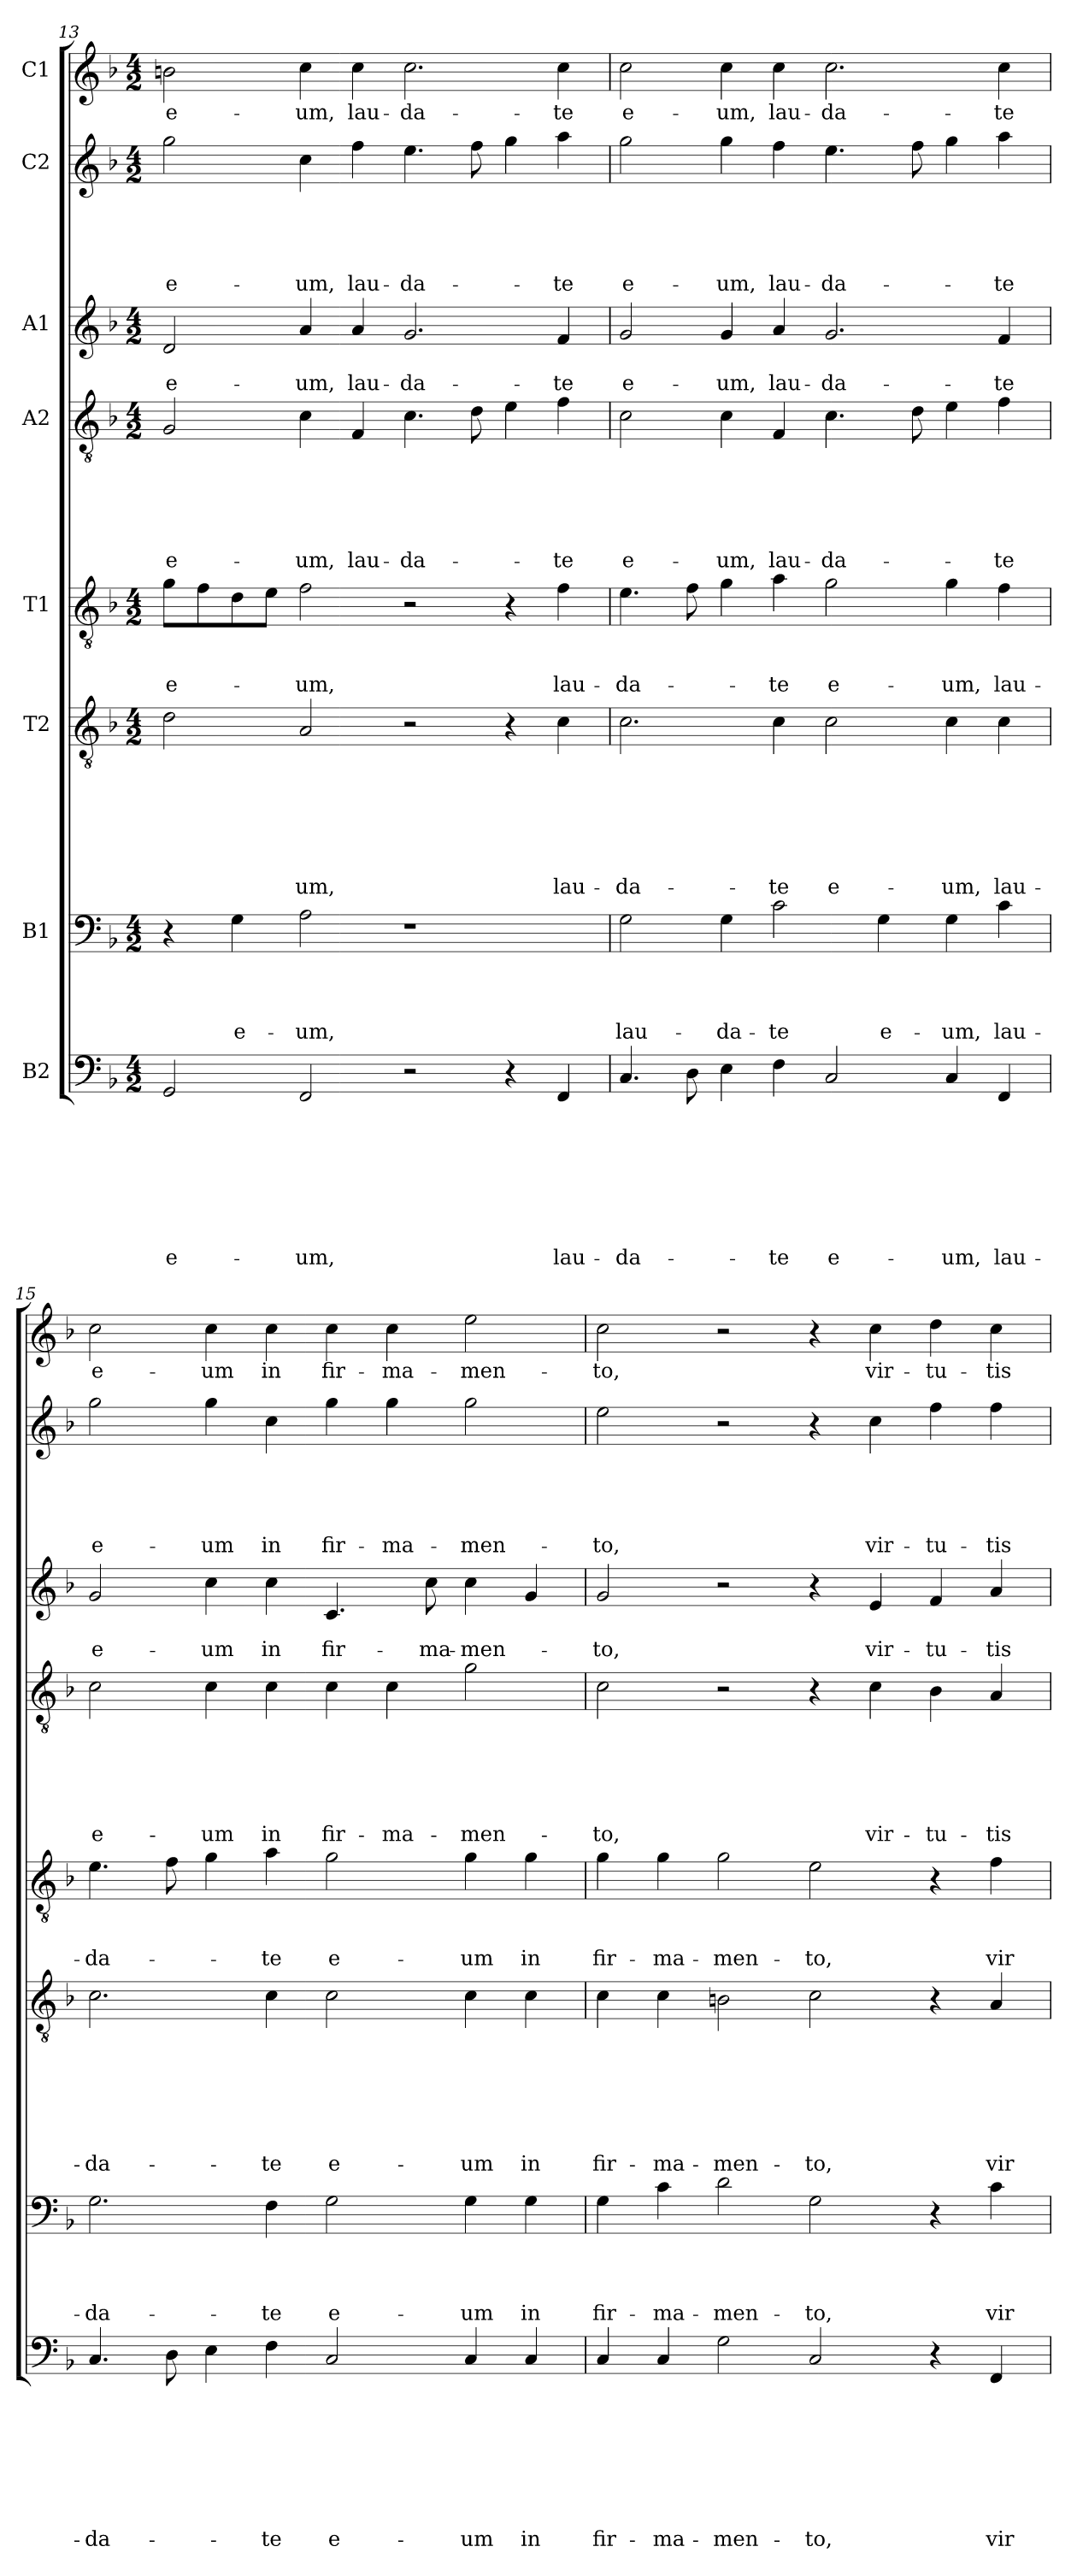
**kern	**text	**text	**text	**text	**text	**text	**text	**text	**kern	**text	**text	**text	**text	**kern	**text	**text	**text	**text	**text	**text	**text	**kern	**text	**text	**text	**kern	**text	**text	**text	**text	**text	**text	**kern	**text	**text	**kern	**text	**text	**text	**text	**text	**kern	**text
*part8	*part8	*part8	*part8	*part8	*part8	*part8	*part8	*part8	*part7	*part7	*part7	*part7	*part7	*part6	*part6	*part6	*part6	*part6	*part6	*part6	*part6	*part5	*part5	*part5	*part5	*part4	*part4	*part4	*part4	*part4	*part4	*part4	*part3	*part3	*part3	*part2	*part2	*part2	*part2	*part2	*part2	*part1	*part1
*staff8	*staff8	*staff8	*staff8	*staff8	*staff8	*staff8	*staff8	*staff8	*staff7	*staff7	*staff7	*staff7	*staff7	*staff6	*staff6	*staff6	*staff6	*staff6	*staff6	*staff6	*staff6	*staff5	*staff5	*staff5	*staff5	*staff4	*staff4	*staff4	*staff4	*staff4	*staff4	*staff4	*staff3	*staff3	*staff3	*staff2	*staff2	*staff2	*staff2	*staff2	*staff2	*staff1	*staff1
*I"B2	*	*	*	*	*	*	*	*	*I"B1	*	*	*	*	*I"T2	*	*	*	*	*	*	*	*I"T1	*	*	*	*I"A2	*	*	*	*	*	*	*I"A1	*	*	*I"C2	*	*	*	*	*	*I"C1	*
*clefF4	*	*	*	*	*	*	*	*	*clefF4	*	*	*	*	*clefGv2	*	*	*	*	*	*	*	*clefGv2	*	*	*	*clefGv2	*	*	*	*	*	*	*clefG2	*	*	*clefG2	*	*	*	*	*	*clefG2	*
*k[b-]	*	*	*	*	*	*	*	*	*k[b-]	*	*	*	*	*k[b-]	*	*	*	*	*	*	*	*k[b-]	*	*	*	*k[b-]	*	*	*	*	*	*	*k[b-]	*	*	*k[b-]	*	*	*	*	*	*k[b-]	*
*d:	*	*	*	*	*	*	*	*	*d:	*	*	*	*	*d:	*	*	*	*	*	*	*	*d:	*	*	*	*d:	*	*	*	*	*	*	*d:	*	*	*d:	*	*	*	*	*	*d:	*
*M4/2	*	*	*	*	*	*	*	*	*M4/2	*	*	*	*	*M4/2	*	*	*	*	*	*	*	*M4/2	*	*	*	*M4/2	*	*	*	*	*	*	*M4/2	*	*	*M4/2	*	*	*	*	*	*M4/2	*
=13	=13	=13	=13	=13	=13	=13	=13	=13	=13	=13	=13	=13	=13	=13	=13	=13	=13	=13	=13	=13	=13	=13	=13	=13	=13	=13	=13	=13	=13	=13	=13	=13	=13	=13	=13	=13	=13	=13	=13	=13	=13	=13	=13
!	!	!	!	!	!	!	!	!LO:LY:b	!	!	!	!	!	!	!	!	!	!	!	!	!	!	!	!	!LO:LY:b	!	!	!	!	!	!	!LO:LY:b	!	!	!LO:LY:b	!	!	!	!	!	!LO:LY:b	!	!LO:LY:b
2GG/	.	.	.	.	.	.	.	e-	4r	.	.	.	.	2d\	.	.	.	.	.	.	.	8g\L	.	.	e-	2G/	.	.	.	.	.	e-	2d/	.	e-	2gg\	.	.	.	.	e-	2bn\	e-
.	.	.	.	.	.	.	.	.	.	.	.	.	.	.	.	.	.	.	.	.	.	8f\	.	.	.	.	.	.	.	.	.	.	.	.	.	.	.	.	.	.	.	.	.
!	!	!	!	!	!	!	!	!	!	!	!	!	!LO:LY:b	!	!	!	!	!	!	!	!	!	!	!	!	!	!	!	!	!	!	!	!	!	!	!	!	!	!	!	!	!	!
.	.	.	.	.	.	.	.	.	4G\	.	.	.	e-	.	.	.	.	.	.	.	.	8d\	.	.	.	.	.	.	.	.	.	.	.	.	.	.	.	.	.	.	.	.	.
.	.	.	.	.	.	.	.	.	.	.	.	.	.	.	.	.	.	.	.	.	.	8e\J	.	.	.	.	.	.	.	.	.	.	.	.	.	.	.	.	.	.	.	.	.
!	!	!	!	!	!	!	!	!LO:LY:b	!	!	!	!	!LO:LY:b	!	!	!	!	!	!	!	!LO:LY:b	!	!	!	!LO:LY:b	!	!	!	!	!	!	!LO:LY:b	!	!	!LO:LY:b	!	!	!	!	!	!LO:LY:b	!	!LO:LY:b
2FF/	.	.	.	.	.	.	.	-um,	2A\	.	.	.	-um,	2A/	.	.	.	.	.	.	-um,	2f\	.	.	-um,	4c\	.	.	.	.	.	-um,	4a/	.	-um,	4cc\	.	.	.	.	-um,	4cc\	-um,
!	!	!	!	!	!	!	!	!	!	!	!	!	!	!	!	!	!	!	!	!	!	!	!	!	!	!	!	!	!	!	!	!LO:LY:b	!	!	!LO:LY:b	!	!	!	!	!	!LO:LY:b	!	!LO:LY:b
.	.	.	.	.	.	.	.	.	.	.	.	.	.	.	.	.	.	.	.	.	.	.	.	.	.	4F/	.	.	.	.	.	lau-	4a/	.	lau-	4ff\	.	.	.	.	lau-	4cc\	lau-
!	!	!	!	!	!	!	!	!	!	!	!	!	!	!	!	!	!	!	!	!	!	!	!	!	!	!	!	!	!	!	!	!LO:LY:b	!	!	!LO:LY:b	!	!	!	!	!	!LO:LY:b	!	!LO:LY:b
2r	.	.	.	.	.	.	.	.	1r	.	.	.	.	2r	.	.	.	.	.	.	.	2r	.	.	.	4.c\	.	.	.	.	.	-da-	2.g/	.	-da-	4.ee\	.	.	.	.	-da-	2.cc\	-da-
.	.	.	.	.	.	.	.	.	.	.	.	.	.	.	.	.	.	.	.	.	.	.	.	.	.	8d\	.	.	.	.	.	.	.	.	.	8ff\	.	.	.	.	.	.	.
4r	.	.	.	.	.	.	.	.	.	.	.	.	.	4r	.	.	.	.	.	.	.	4r	.	.	.	4e\	.	.	.	.	.	.	.	.	.	4gg\	.	.	.	.	.	.	.
!	!	!	!	!	!	!	!	!LO:LY:b	!	!	!	!	!	!	!	!	!	!	!	!	!LO:LY:b	!	!	!	!LO:LY:b	!	!	!	!	!	!	!LO:LY:b	!	!	!LO:LY:b	!	!	!	!	!	!LO:LY:b	!	!LO:LY:b
4FF/	.	.	.	.	.	.	.	lau-	.	.	.	.	.	4c\	.	.	.	.	.	.	lau-	4f\	.	.	lau-	4f\	.	.	.	.	.	-te	4f/	.	-te	4aa\	.	.	.	.	-te	4cc\	-te
!!LO:LB:g=z
=14	=14	=14	=14	=14	=14	=14	=14	=14	=14	=14	=14	=14	=14	=14	=14	=14	=14	=14	=14	=14	=14	=14	=14	=14	=14	=14	=14	=14	=14	=14	=14	=14	=14	=14	=14	=14	=14	=14	=14	=14	=14	=14	=14
!	!	!	!	!	!	!	!	!LO:LY:b	!	!	!	!	!LO:LY:b	!	!	!	!	!	!	!	!LO:LY:b	!	!	!	!LO:LY:b	!	!	!	!	!	!	!LO:LY:b	!	!	!LO:LY:b	!	!	!	!	!	!LO:LY:b	!	!LO:LY:b
4.C/	.	.	.	.	.	.	.	-da-	2G\	.	.	.	lau-	2.c\	.	.	.	.	.	.	-da-	4.e\	.	.	-da-	2c\	.	.	.	.	.	e-	2g/	.	e-	2gg\	.	.	.	.	e-	2cc\	e-
8D\	.	.	.	.	.	.	.	.	.	.	.	.	.	.	.	.	.	.	.	.	.	8f\	.	.	.	.	.	.	.	.	.	.	.	.	.	.	.	.	.	.	.	.	.
!	!	!	!	!	!	!	!	!	!	!	!	!	!LO:LY:b	!	!	!	!	!	!	!	!	!	!	!	!	!	!	!	!	!	!	!LO:LY:b	!	!	!LO:LY:b	!	!	!	!	!	!LO:LY:b	!	!LO:LY:b
4E\	.	.	.	.	.	.	.	.	4G\	.	.	.	-da-	.	.	.	.	.	.	.	.	4g\	.	.	.	4c\	.	.	.	.	.	-um,	4g/	.	-um,	4gg\	.	.	.	.	-um,	4cc\	-um,
!	!	!	!	!	!	!	!	!LO:LY:b	!	!	!	!	!LO:LY:b	!	!	!	!	!	!	!	!LO:LY:b	!	!	!	!LO:LY:b	!	!	!	!	!	!	!LO:LY:b	!	!	!LO:LY:b	!	!	!	!	!	!LO:LY:b	!	!LO:LY:b
4F\	.	.	.	.	.	.	.	-te	2c\	.	.	.	-te	4c\	.	.	.	.	.	.	-te	4a\	.	.	-te	4F/	.	.	.	.	.	lau-	4a/	.	lau-	4ff\	.	.	.	.	lau-	4cc\	lau-
!	!	!	!	!	!	!	!	!LO:LY:b	!	!	!	!	!	!	!	!	!	!	!	!	!LO:LY:b	!	!	!	!LO:LY:b	!	!	!	!	!	!	!LO:LY:b	!	!	!LO:LY:b	!	!	!	!	!	!LO:LY:b	!	!LO:LY:b
2C/	.	.	.	.	.	.	.	e-	.	.	.	.	.	2c\	.	.	.	.	.	.	e-	2g\	.	.	e-	4.c\	.	.	.	.	.	-da-	2.g/	.	-da-	4.ee\	.	.	.	.	-da-	2.cc\	-da-
!	!	!	!	!	!	!	!	!	!	!	!	!	!LO:LY:b	!	!	!	!	!	!	!	!	!	!	!	!	!	!	!	!	!	!	!	!	!	!	!	!	!	!	!	!	!	!
.	.	.	.	.	.	.	.	.	4G\	.	.	.	e-	.	.	.	.	.	.	.	.	.	.	.	.	.	.	.	.	.	.	.	.	.	.	.	.	.	.	.	.	.	.
.	.	.	.	.	.	.	.	.	.	.	.	.	.	.	.	.	.	.	.	.	.	.	.	.	.	8d\	.	.	.	.	.	.	.	.	.	8ff\	.	.	.	.	.	.	.
!	!	!	!	!	!	!	!	!LO:LY:b	!	!	!	!	!LO:LY:b	!	!	!	!	!	!	!	!LO:LY:b	!	!	!	!LO:LY:b	!	!	!	!	!	!	!	!	!	!	!	!	!	!	!	!	!	!
4C/	.	.	.	.	.	.	.	-um,	4G\	.	.	.	-um,	4c\	.	.	.	.	.	.	-um,	4g\	.	.	-um,	4e\	.	.	.	.	.	.	.	.	.	4gg\	.	.	.	.	.	.	.
!	!	!	!	!	!	!	!	!LO:LY:b	!	!	!	!	!LO:LY:b	!	!	!	!	!	!	!	!LO:LY:b	!	!	!	!LO:LY:b	!	!	!	!	!	!	!LO:LY:b	!	!	!LO:LY:b	!	!	!	!	!	!LO:LY:b	!	!LO:LY:b
4FF/	.	.	.	.	.	.	.	lau-	4c\	.	.	.	lau-	4c\	.	.	.	.	.	.	lau-	4f\	.	.	lau-	4f\	.	.	.	.	.	-te	4f/	.	-te	4aa\	.	.	.	.	-te	4cc\	-te
=15	=15	=15	=15	=15	=15	=15	=15	=15	=15	=15	=15	=15	=15	=15	=15	=15	=15	=15	=15	=15	=15	=15	=15	=15	=15	=15	=15	=15	=15	=15	=15	=15	=15	=15	=15	=15	=15	=15	=15	=15	=15	=15	=15
!	!	!	!	!	!	!	!	!LO:LY:b	!	!	!	!	!LO:LY:b	!	!	!	!	!	!	!	!LO:LY:b	!	!	!	!LO:LY:b	!	!	!	!	!	!	!LO:LY:b	!	!	!LO:LY:b	!	!	!	!	!	!LO:LY:b	!	!LO:LY:b
4.C/	.	.	.	.	.	.	.	-da-	2.G\	.	.	.	-da-	2.c\	.	.	.	.	.	.	-da-	4.e\	.	.	-da-	2c\	.	.	.	.	.	e-	2g/	.	e-	2gg\	.	.	.	.	e-	2cc\	e-
8D\	.	.	.	.	.	.	.	.	.	.	.	.	.	.	.	.	.	.	.	.	.	8f\	.	.	.	.	.	.	.	.	.	.	.	.	.	.	.	.	.	.	.	.	.
!	!	!	!	!	!	!	!	!	!	!	!	!	!	!	!	!	!	!	!	!	!	!	!	!	!	!	!	!	!	!	!	!LO:LY:b	!	!	!LO:LY:b	!	!	!	!	!	!LO:LY:b	!	!LO:LY:b
4E\	.	.	.	.	.	.	.	.	.	.	.	.	.	.	.	.	.	.	.	.	.	4g\	.	.	.	4c\	.	.	.	.	.	-um	4cc\	.	-um	4gg\	.	.	.	.	-um	4cc\	-um
!	!	!	!	!	!	!	!	!LO:LY:b	!	!	!	!	!LO:LY:b	!	!	!	!	!	!	!	!LO:LY:b	!	!	!	!LO:LY:b	!	!	!	!	!	!	!LO:LY:b	!	!	!LO:LY:b	!	!	!	!	!	!LO:LY:b	!	!LO:LY:b
4F\	.	.	.	.	.	.	.	-te	4F\	.	.	.	-te	4c\	.	.	.	.	.	.	-te	4a\	.	.	-te	4c\	.	.	.	.	.	in	4cc\	.	in	4cc\	.	.	.	.	in	4cc\	in
!	!	!	!	!	!	!	!	!LO:LY:b	!	!	!	!	!LO:LY:b	!	!	!	!	!	!	!	!LO:LY:b	!	!	!	!LO:LY:b	!	!	!	!	!	!	!LO:LY:b	!	!	!LO:LY:b	!	!	!	!	!	!LO:LY:b	!	!LO:LY:b
2C/	.	.	.	.	.	.	.	e-	2G\	.	.	.	e-	2c\	.	.	.	.	.	.	e-	2g\	.	.	e-	4c\	.	.	.	.	.	fir-	4.c/	.	fir-	4gg\	.	.	.	.	fir-	4cc\	fir-
!	!	!	!	!	!	!	!	!	!	!	!	!	!	!	!	!	!	!	!	!	!	!	!	!	!	!	!	!	!	!	!	!LO:LY:b	!	!	!	!	!	!	!	!	!LO:LY:b	!	!LO:LY:b
.	.	.	.	.	.	.	.	.	.	.	.	.	.	.	.	.	.	.	.	.	.	.	.	.	.	4c\	.	.	.	.	.	-ma-	.	.	.	4gg\	.	.	.	.	-ma-	4cc\	-ma-
!	!	!	!	!	!	!	!	!	!	!	!	!	!	!	!	!	!	!	!	!	!	!	!	!	!	!	!	!	!	!	!	!	!	!	!LO:LY:b	!	!	!	!	!	!	!	!
.	.	.	.	.	.	.	.	.	.	.	.	.	.	.	.	.	.	.	.	.	.	.	.	.	.	.	.	.	.	.	.	.	8cc\	.	-ma-	.	.	.	.	.	.	.	.
!	!	!	!	!	!	!	!	!LO:LY:b	!	!	!	!	!LO:LY:b	!	!	!	!	!	!	!	!LO:LY:b	!	!	!	!LO:LY:b	!	!	!	!	!	!	!LO:LY:b	!	!	!LO:LY:b	!	!	!	!	!	!LO:LY:b	!	!LO:LY:b
4C/	.	.	.	.	.	.	.	-um	4G\	.	.	.	-um	4c\	.	.	.	.	.	.	-um	4g\	.	.	-um	2g\	.	.	.	.	.	-men-	4cc\	.	-men-	2gg\	.	.	.	.	-men-	2ee\	-men-
!	!	!	!	!	!	!	!	!LO:LY:b	!	!	!	!	!LO:LY:b	!	!	!	!	!	!	!	!LO:LY:b	!	!	!	!LO:LY:b	!	!	!	!	!	!	!	!	!	!	!	!	!	!	!	!	!	!
4C/	.	.	.	.	.	.	.	in	4G\	.	.	.	in	4c\	.	.	.	.	.	.	in	4g\	.	.	in	.	.	.	.	.	.	.	4g/	.	.	.	.	.	.	.	.	.	.
=16	=16	=16	=16	=16	=16	=16	=16	=16	=16	=16	=16	=16	=16	=16	=16	=16	=16	=16	=16	=16	=16	=16	=16	=16	=16	=16	=16	=16	=16	=16	=16	=16	=16	=16	=16	=16	=16	=16	=16	=16	=16	=16	=16
!	!	!	!	!	!	!	!	!LO:LY:b	!	!	!	!	!LO:LY:b	!	!	!	!	!	!	!	!LO:LY:b	!	!	!	!LO:LY:b	!	!	!	!	!	!	!LO:LY:b	!	!	!LO:LY:b	!	!	!	!	!	!LO:LY:b	!	!LO:LY:b
4C/	.	.	.	.	.	.	.	fir-	4G\	.	.	.	fir-	4c\	.	.	.	.	.	.	fir-	4g\	.	.	fir-	2c\	.	.	.	.	.	-to,	2g/	.	-to,	2ee\	.	.	.	.	-to,	2cc\	-to,
!	!	!	!	!	!	!	!	!LO:LY:b	!	!	!	!	!LO:LY:b	!	!	!	!	!	!	!	!LO:LY:b	!	!	!	!LO:LY:b	!	!	!	!	!	!	!	!	!	!	!	!	!	!	!	!	!	!
4C/	.	.	.	.	.	.	.	-ma-	4c\	.	.	.	-ma-	4c\	.	.	.	.	.	.	-ma-	4g\	.	.	-ma-	.	.	.	.	.	.	.	.	.	.	.	.	.	.	.	.	.	.
!	!	!	!	!	!	!	!	!LO:LY:b	!	!	!	!	!LO:LY:b	!	!	!	!	!	!	!	!LO:LY:b	!	!	!	!LO:LY:b	!	!	!	!	!	!	!	!	!	!	!	!	!	!	!	!	!	!
2G\	.	.	.	.	.	.	.	-men-	2d\	.	.	.	-men-	2Bn\	.	.	.	.	.	.	-men-	2g\	.	.	-men-	2r	.	.	.	.	.	.	2r	.	.	2r	.	.	.	.	.	2r	.
!	!	!	!	!	!	!	!	!LO:LY:b	!	!	!	!	!LO:LY:b	!	!	!	!	!	!	!	!LO:LY:b	!	!	!	!LO:LY:b	!	!	!	!	!	!	!	!	!	!	!	!	!	!	!	!	!	!
2C/	.	.	.	.	.	.	.	-to,	2G\	.	.	.	-to,	2c\	.	.	.	.	.	.	-to,	2e\	.	.	-to,	4r	.	.	.	.	.	.	4r	.	.	4r	.	.	.	.	.	4r	.
!	!	!	!	!	!	!	!	!	!	!	!	!	!	!	!	!	!	!	!	!	!	!	!	!	!	!	!	!	!	!	!	!LO:LY:b	!	!	!LO:LY:b	!	!	!	!	!	!LO:LY:b	!	!LO:LY:b
.	.	.	.	.	.	.	.	.	.	.	.	.	.	.	.	.	.	.	.	.	.	.	.	.	.	4c\	.	.	.	.	.	vir-	4e/	.	vir-	4cc\	.	.	.	.	vir-	4cc\	vir-
!	!	!	!	!	!	!	!	!	!	!	!	!	!	!	!	!	!	!	!	!	!	!	!	!	!	!	!	!	!	!	!	!LO:LY:b	!	!	!LO:LY:b	!	!	!	!	!	!LO:LY:b	!	!LO:LY:b
4r	.	.	.	.	.	.	.	.	4r	.	.	.	.	4r	.	.	.	.	.	.	.	4r	.	.	.	4B-\	.	.	.	.	.	-tu-	4f/	.	-tu-	4ff\	.	.	.	.	-tu-	4dd\	-tu-
!	!	!	!	!	!	!	!	!LO:LY:b	!	!	!	!	!LO:LY:b	!	!	!	!	!	!	!	!LO:LY:b	!	!	!	!LO:LY:b	!	!	!	!	!	!	!LO:LY:b	!	!	!LO:LY:b	!	!	!	!	!	!LO:LY:b	!	!LO:LY:b
4FF/	.	.	.	.	.	.	.	vir-	4c\	.	.	.	vir-	4A/	.	.	.	.	.	.	vir-	4f\	.	.	vir-	4A/	.	.	.	.	.	-tis	4a/	.	-tis	4ff\	.	.	.	.	-tis	4cc\	-tis
=	=	=	=	=	=	=	=	=	=	=	=	=	=	=	=	=	=	=	=	=	=	=	=	=	=	=	=	=	=	=	=	=	=	=	=	=	=	=	=	=	=	=	=
*-	*-	*-	*-	*-	*-	*-	*-	*-	*-	*-	*-	*-	*-	*-	*-	*-	*-	*-	*-	*-	*-	*-	*-	*-	*-	*-	*-	*-	*-	*-	*-	*-	*-	*-	*-	*-	*-	*-	*-	*-	*-	*-	*-
